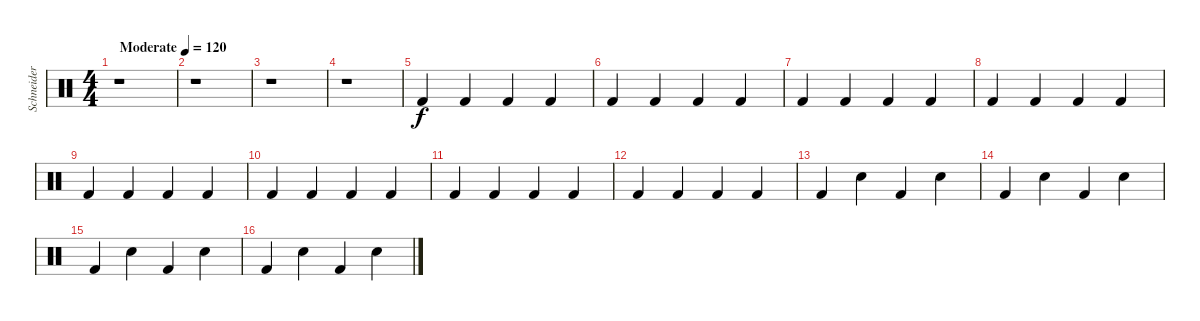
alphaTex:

\track ("Schneider" "Schneider") {instrument percussion}
\staff {score}
\articulation defaults
\ts (4 4)
\tempo (120 "Moderate")
\clef neutral
\ks c
r.1{dy f} |
r.1 |
r.1 |
r.1 |
"Kick (hit) 2".4 "Kick (hit) 2".4 "Kick (hit) 2".4 "Kick (hit) 2".4 |
"Kick (hit) 2".4 "Kick (hit) 2".4 "Kick (hit) 2".4 "Kick (hit) 2".4 |
"Kick (hit) 2".4 "Kick (hit) 2".4 "Kick (hit) 2".4 "Kick (hit) 2".4 |
"Kick (hit) 2".4 "Kick (hit) 2".4 "Kick (hit) 2".4 "Kick (hit) 2".4 |
"Kick (hit) 2".4 "Kick (hit) 2".4 "Kick (hit) 2".4 "Kick (hit) 2".4 |
"Kick (hit) 2".4 "Kick (hit) 2".4 "Kick (hit) 2".4 "Kick (hit) 2".4 |
"Kick (hit) 2".4 "Kick (hit) 2".4 "Kick (hit) 2".4 "Kick (hit) 2".4 |
"Kick (hit) 2".4 "Kick (hit) 2".4 "Kick (hit) 2".4 "Kick (hit) 2".4 |
"Kick (hit) 2".4 "Electric Snare (hit)".4 "Kick (hit) 2".4 "Electric Snare (hit)".4 |
"Kick (hit) 2".4 "Electric Snare (hit)".4 "Kick (hit) 2".4 "Electric Snare (hit)".4 |
"Kick (hit) 2".4 "Electric Snare (hit)".4 "Kick (hit) 2".4 "Electric Snare (hit)".4 |
"Kick (hit) 2".4 "Electric Snare (hit)".4 "Kick (hit) 2".4 "Electric Snare (hit)".4
